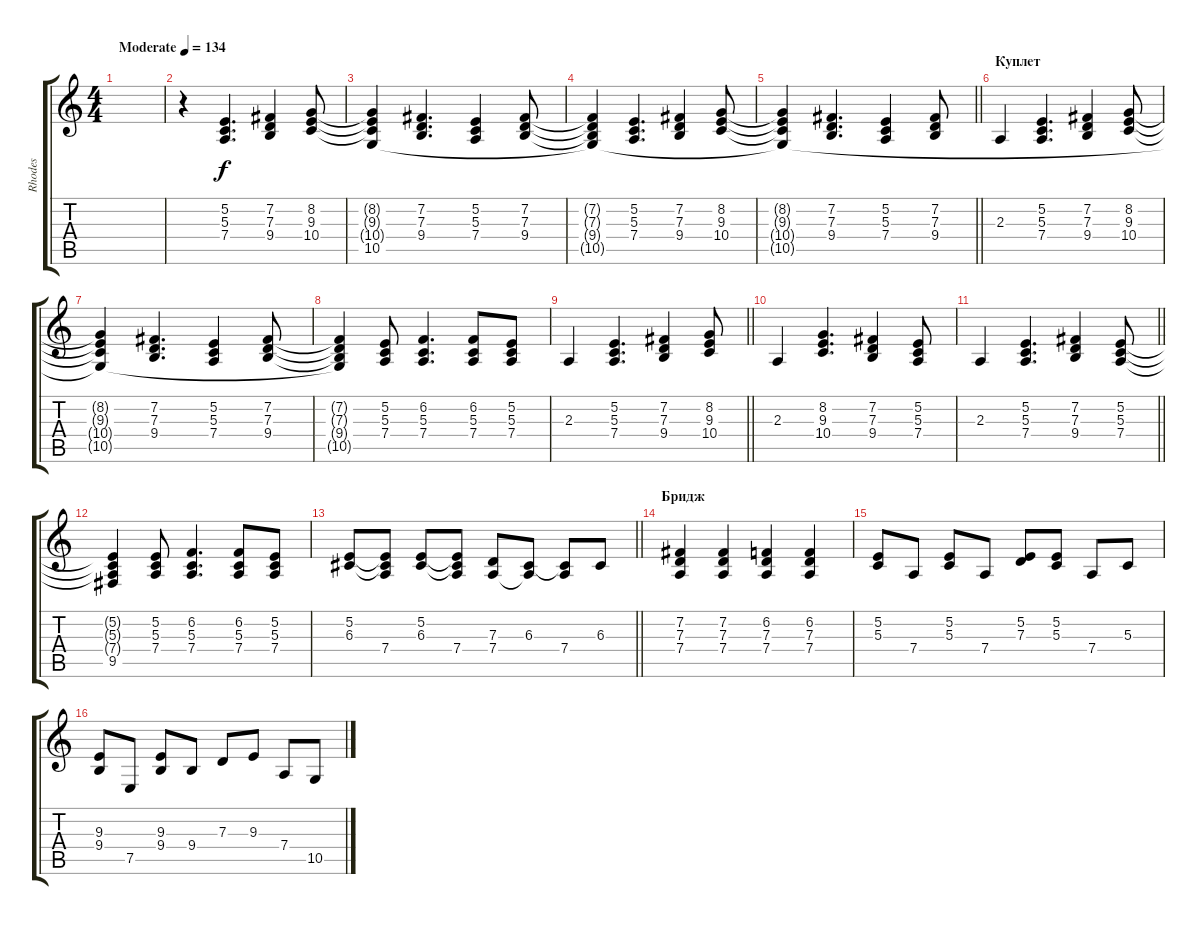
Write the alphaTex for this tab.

\track ("Rhodes" "Rhodes") {instrument electricpiano2 bank 55}
\staff {score tabs}
\tuning (E4 B3 G3 D3 A2 E2) {hide}
\ts (4 4)
\tempo (134 "Moderate")
\clef g2
\ks c
|
r.4 (5.2 5.3 7.4).4{d} (7.2 7.3 9.4).4 (8.2 9.3 10.4).8 |
(8.2{t} 9.3{t} 10.4{t} 10.5).4 (7.2 7.3 9.4).4{d} (5.2 5.3 7.4).4 (7.2 7.3 9.4).8 |
(7.2{t} 7.3{t} 9.4{t} 10.5{t}).4 (5.2 5.3 7.4).4{d} (7.2 7.3 9.4).4 (8.2 9.3 10.4).8 |
\barLineRight lightlight
(8.2{t} 9.3{t} 10.4{t} 10.5{t}).4 (7.2 7.3 9.4).4{d} (5.2 5.3 7.4).4 (7.2 7.3 9.4).8 |
\section ("" "Куплет")
2.3.4 (5.2 5.3 7.4).4{d} (7.2 7.3 9.4).4 (8.2 9.3 10.4).8 |
(8.2{t} 9.3{t} 10.4{t} 10.5{t}).4 (7.2 7.3 9.4).4{d} (5.2 5.3 7.4).4 (7.2 7.3 9.4).8 |
(7.2{t} 7.3{t} 9.4{t} 10.5{t}).4 (5.2 5.3 7.4).8 (6.2 5.3 7.4).4{d} (6.2 5.3 7.4).8 (5.2 5.3 7.4).8 |
\barLineRight lightlight
2.3.4 (5.2 5.3 7.4).4{d} (7.2 7.3 9.4).4 (8.2 9.3 10.4).8 |
2.3.4 (8.2 9.3 10.4).4{d} (7.2 7.3 9.4).4 (5.2 5.3 7.4).8 |
\barLineRight lightlight
2.3.4 (5.2 5.3 7.4).4{d} (7.2 7.3 9.4).4 (5.2 5.3 7.4).8 |
(5.2{t} 5.3{t} 7.4{t} 9.5).4 (5.2 5.3 7.4).8 (6.2 5.3 7.4).4{d} (6.2 5.3 7.4).8 (5.2 5.3 7.4).8 |
\barLineRight lightlight
(5.2 6.3).8 (5.2{t} 6.3{t} 7.4).8 (5.2 6.3).8 (5.2{t} 6.3{t} 7.4).8 (7.3 7.4).8 (6.3 7.4{t}).8 (6.3{t} 7.4).8 6.3.8 |
\section ("" "Бридж")
(7.2 7.3 7.4).4 (7.2 7.3 7.4).4 (6.2 7.3 7.4).4 (6.2 7.3 7.4).4 |
(5.2 5.3).8 7.4.8 (5.2 5.3).8 7.4.8 (5.2 7.3).8 (5.2 5.3).8 7.4.8 5.3.8 |
(9.3 9.4).8 7.5.8 (9.3 9.4).8 9.4.8 7.3.8 9.3.8 7.4.8 10.5.8
